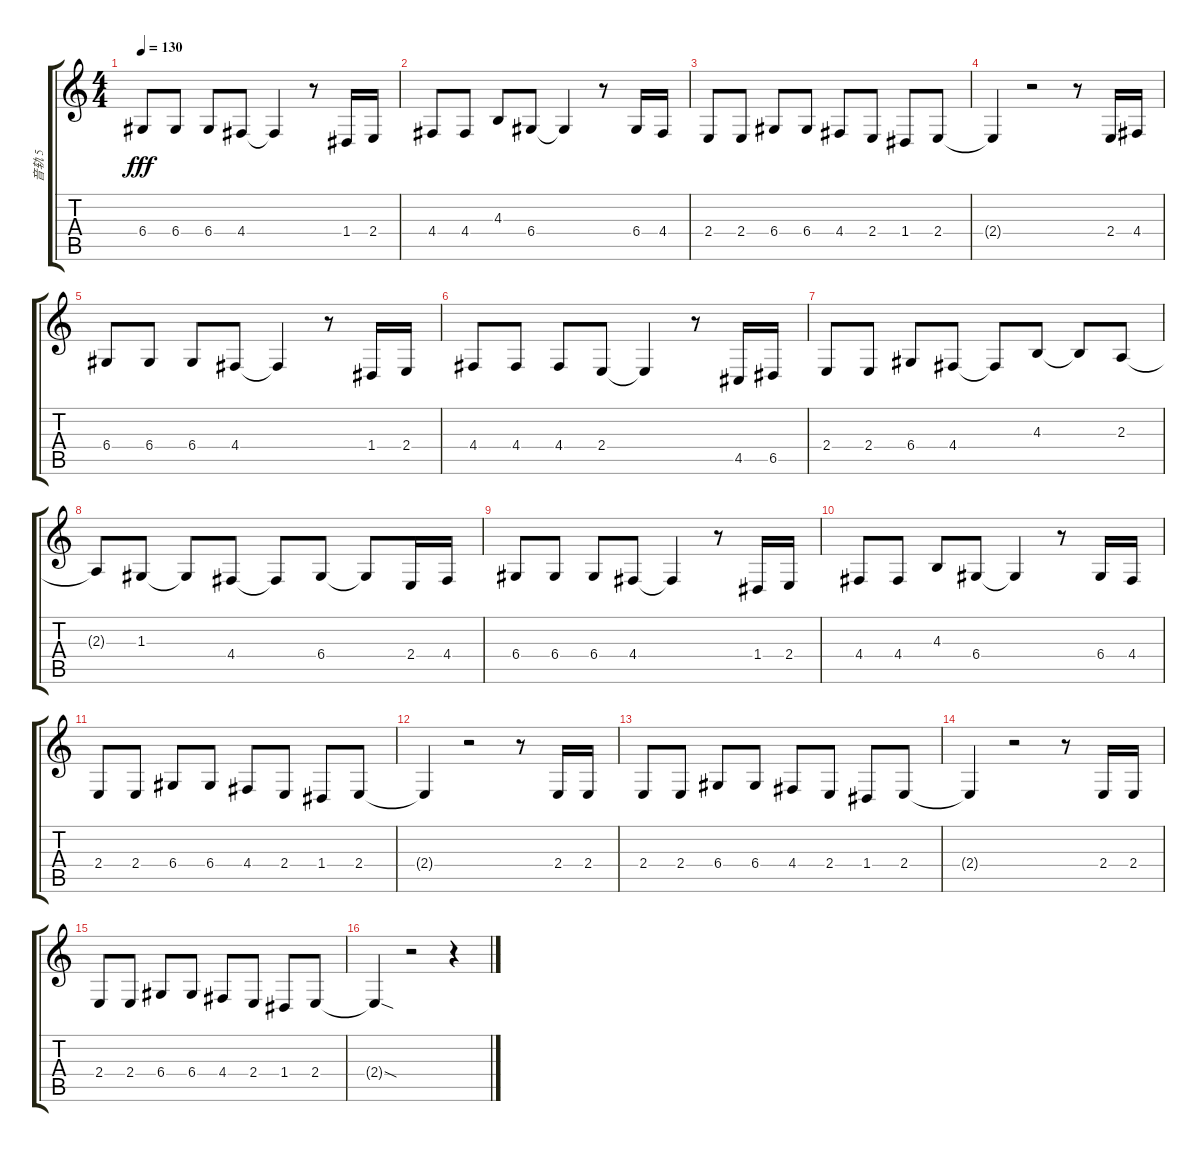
\track ("音轨 5" "音轨 5") {instrument flute}
\staff {score tabs}
\tuning (E4 B3 G3 D3 A2 E2) {hide}
\ts (4 4)
\tempo 130
\clef g2
\ks c
6.4.8{dy fff} 6.4.8 6.4.8 4.4.8 4.4{t}.4 r.8 1.4.16 2.4.16 |
4.4.8 4.4.8 4.3.8 6.4.8 6.4{t}.4 r.8 6.4.16 4.4.16 |
2.4.8 2.4.8 6.4.8 6.4.8 4.4.8 2.4.8 1.4.8 2.4.8 |
2.4{t}.4 r.2 r.8 2.4.16 4.4.16 |
6.4.8 6.4.8 6.4.8 4.4.8 4.4{t}.4 r.8 1.4.16 2.4.16 |
4.4.8 4.4.8 4.4.8 2.4.8 2.4{t}.4 r.8 4.5.16 6.5.16 |
2.4.8 2.4.8 6.4.8 4.4.8 4.4{t}.8 4.3.8 4.3{t}.8 2.3.8 |
2.3{t}.8 1.3.8 1.3{t}.8 4.4.8 4.4{t}.8 6.4.8 6.4{t}.8 2.4.16 4.4.16 |
6.4.8 6.4.8 6.4.8 4.4.8 4.4{t}.4 r.8 1.4.16 2.4.16 |
4.4.8 4.4.8 4.3.8 6.4.8 6.4{t}.4 r.8 6.4.16 4.4.16 |
2.4.8 2.4.8 6.4.8 6.4.8 4.4.8 2.4.8 1.4.8 2.4.8 |
2.4{t}.4 r.2 r.8 2.4.16 2.4.16 |
2.4.8 2.4.8 6.4.8 6.4.8 4.4.8 2.4.8 1.4.8 2.4.8 |
2.4{t}.4 r.2 r.8 2.4.16 2.4.16 |
2.4.8 2.4.8 6.4.8 6.4.8 4.4.8 2.4.8 1.4.8 2.4.8 |
2.4{sod t}.4 r.2 r.4
